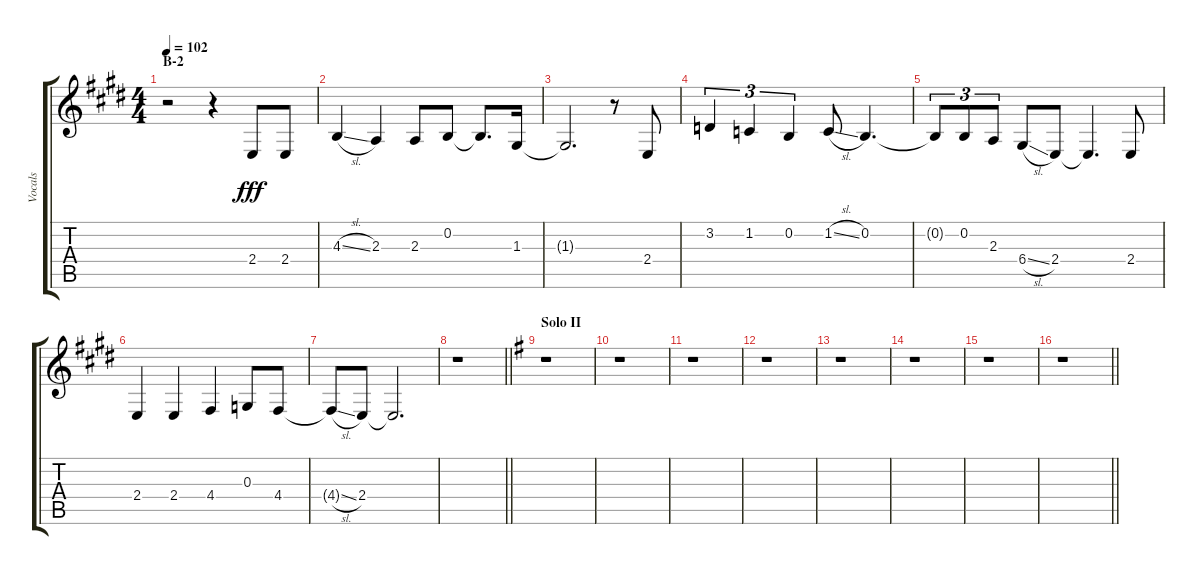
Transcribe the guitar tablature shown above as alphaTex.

\track ("Vocals" "Vocals") {instrument voiceoohs}
\staff {score tabs}
\tuning (E4 B3 G3 D3 A2 E2) {hide}
\ts (4 4)
\section ("" "B-2")
\tempo 102
\clef g2
\ks e
r.2{dy fff} r.4 2.4.8 2.4.8 |
4.3{sl}.4 2.3.4 2.3.8 0.2.8 0.2{t}.8{d} 1.3.16 |
1.3{t}.2{d} r.8 2.4.8 |
3.2.4{tu (3 2)} 1.2.4{tu (3 2)} 0.2.4{tu (3 2)} 1.2{sl}.8 0.2.4{d} |
0.2{t}.8{tu (3 2)} 0.2.8{tu (3 2)} 2.3.8{tu (3 2)} 6.4{sl}.8 2.4.8 2.4{t}.4{d} 2.4.8 |
2.4.4 2.4.4 4.4.4 0.3.8 4.4.8 |
4.4{sl t}.8 2.4.8 2.4{t}.2{d} |
\barLineRight lightlight
r.1 |
\section ("" "Solo II")
\ks g
r.1 |
r.1 |
r.1 |
r.1 |
r.1 |
r.1 |
r.1 |
\barLineRight lightlight
r.1
